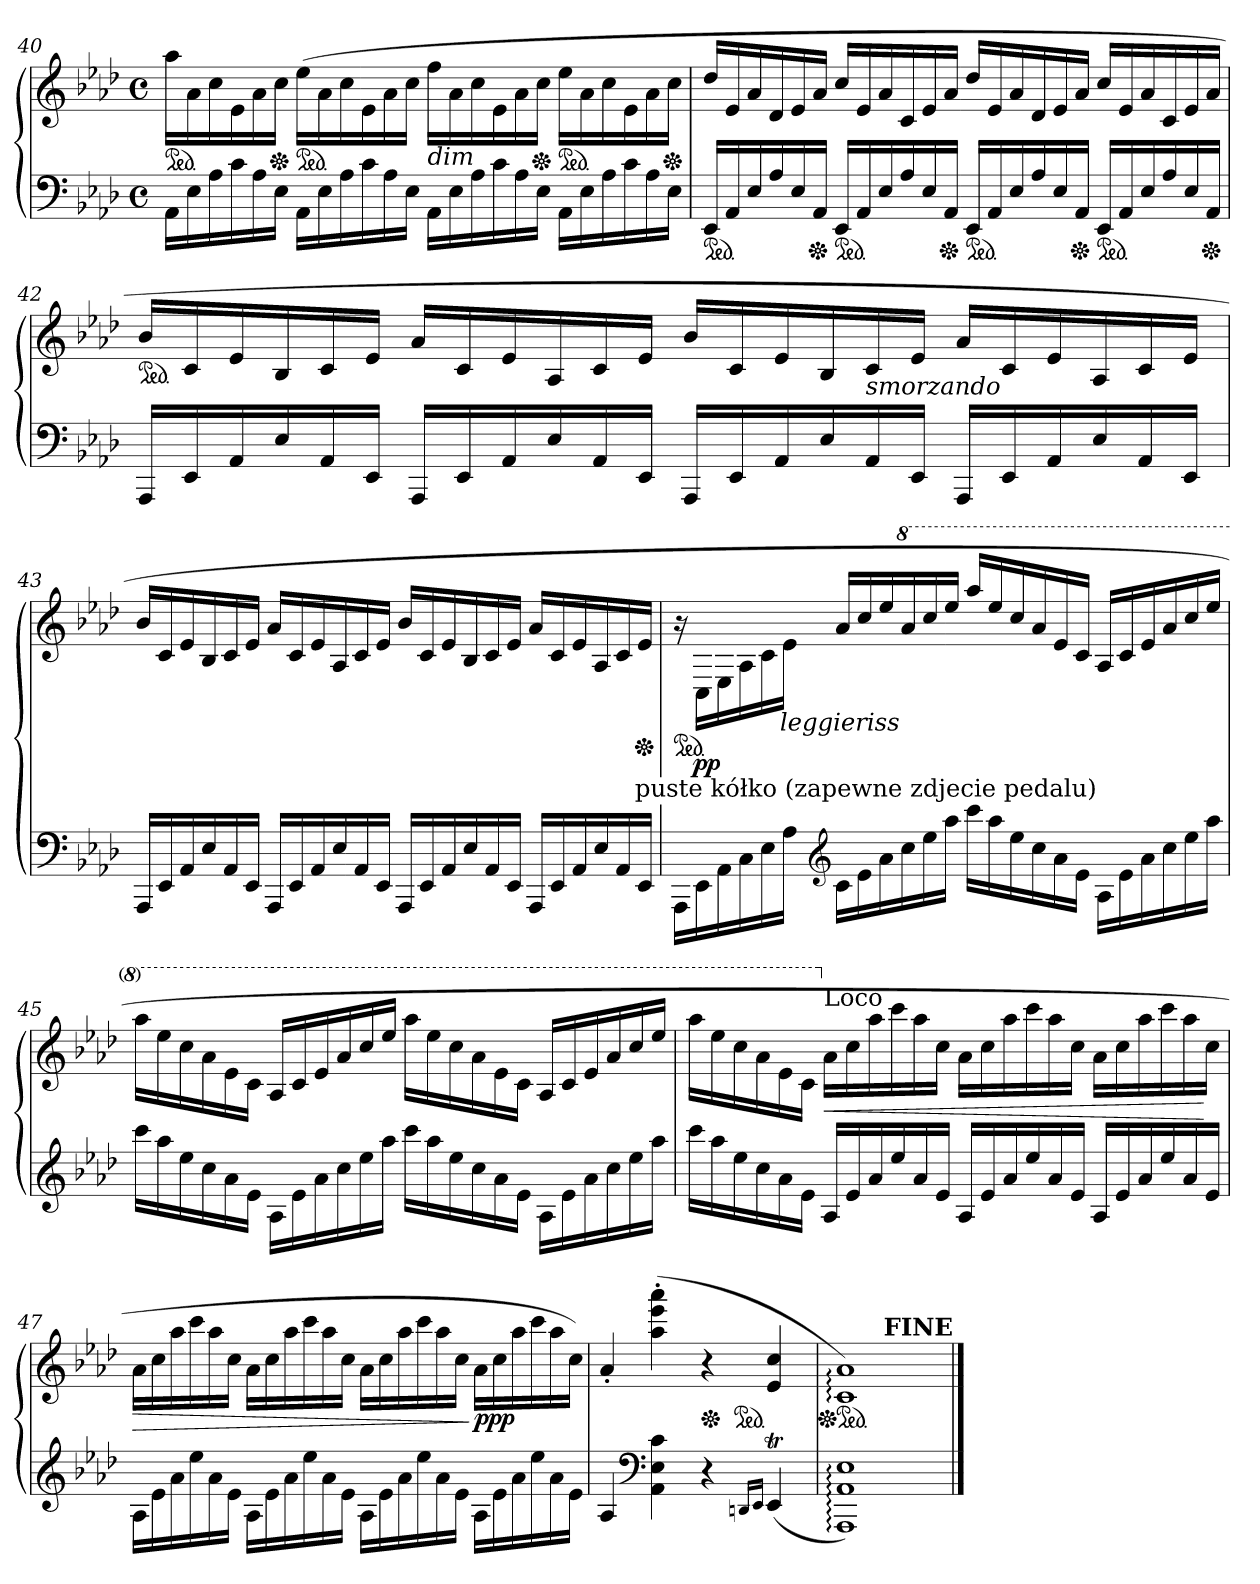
**kern	**kern	**dynam
*part1	*part1	*part1
*staff2	*staff1	*staff1/2
*clefF4	*clefG2	*
*k[b-e-a-d-]	*k[b-e-a-d-]	*
*M4/4	*M4/4	*
*met(c)	*met(c)	*
*Xtuplet	*Xtuplet	*
*	*ped	*
=40	=40	=40
24AA-!\LL	24aa-\LL	.
24E-!	24a-!	.
24A-!	24cc!	.
24c!	24e-!	.
24A-!	24a-!	.
*	*Xped	*
24E-!JJ	24cc!JJ	.
*	*ped	*
24AA-!\LL	(>24ee-\LL	.
24E-!	24a-!	.
24A-!	24cc!	.
24c!	24e-!	.
24A-!	24a-!	.
24E-!JJ	24cc!JJ	.
!	!LO:TX:c:i:t=dim	!
24AA-!\LL	24ff\LL	.
24E-!	24a-!	.
24A-!	24cc!	.
24c!	24e-!	.
24A-!	24a-!	.
*	*Xped	*
24E-!JJ	24cc!JJ	.
*	*ped	*
24AA-!\LL	24ee-\LL	.
24E-!	24a-!	.
24A-!	24cc!	.
24c!	24e-!	.
24A-!	24a-!	.
*	*Xped	*
24E-!JJ	24cc!JJ	.
=41	=41	=41
*ped	*	*
24EE-LL	24dd-LL	.
24AA-!	24e-!	.
24E-!	24a-!	.
24A-!	24d-!	.
24E-!	24e-!	.
*Xped	*	*
24AA-!JJ	24a-!JJ	.
*ped	*	*
24EE-!LL	24ccLL	.
24AA-!	24e-!	.
24E-!	24a-!	.
24A-!	24c!	.
24E-!	24e-!	.
*Xped	*	*
24AA-!JJ	24a-!JJ	.
*ped	*	*
24EE-!LL	24dd-LL	.
24AA-!	24e-!	.
24E-!	24a-!	.
24A-!	24d-!	.
24E-!	24e-!	.
*Xped	*	*
24AA-!JJ	24a-!JJ	.
*ped	*	*
24EE-!LL	24ccLL	.
24AA-!	24e-!	.
24E-!	24a-!	.
24A-!	24c!	.
24E-!	24e-!	.
*Xped	*	*
24AA-!JJ	24a-!JJ	.
=42	=42	=42
*	*ped	*
24AAA-LL	24b-LL	.
24EE-!	24c!	.
24AA-!	24e-!	.
24E-!	24B-	.
24AA-!	24c!	.
24EE-!JJ	24e-!JJ	.
24AAA-!LL	24a-LL	.
24EE-!	24c!	.
24AA-!	24e-!	.
24E-!	24A-	.
24AA-!	24c!	.
24EE-!JJ	24e-!JJ	.
24AAA-!LL	24b-LL	.
24EE-!	24c!	.
24AA-!	24e-!	.
24E-!	24B-	.
!	!LO:TX:b:i:t=smorzando	!
24AA-!	24c!	.
24EE-!JJ	24e-!JJ	.
24AAA-!LL	24a-LL	.
24EE-!	24c!	.
24AA-!	24e-!	.
24E-!	24A-	.
24AA-!	24c!	.
24EE-!JJ	24e-!JJ	.
=43	=43	=43
24AAA-LL	24b-LL	.
24EE-!	24c!	.
24AA-!	24e-!	.
24E-!	24B-	.
24AA-!	24c!	.
24EE-!JJ	24e-!JJ	.
24AAA-!LL	24a-LL	.
24EE-!	24c!	.
24AA-!	24e-!	.
24E-!	24A-	.
24AA-!	24c!	.
24EE-!JJ	24e-!JJ	.
24AAA-!LL	24b-LL	.
24EE-!	24c!	.
24AA-!	24e-!	.
24E-!	24B-	.
24AA-!	24c!	.
24EE-!JJ	24e-!JJ	.
24AAA-!LL	24a-LL	.
24EE-!	24c!	.
24AA-!	24e-!	.
24E-!	24A-	.
24AA-!	24c!	.
!LO:TX:a:t=puste kółko (zapewne zdjecie pedalu)	!	!
*	*Xped	*
24EE-!JJ	24e-!JJ	.
=44	=44	=44
*	*ped	*
24AAA-!\LL	24r	.
24EE-!	24C!\LL	pp
24AA-!	24E-!\	.
24C!	24A-!\	.
24E-!	24c!/	.
!	!LO:TX:b:i:t=leggieriss	!
24A-!JJ	24e-!/JJ	.
*clefG2	*	*
24c!\LL	24a-!/LL	.
24e-!	24cc!	.
24a-!	24ee-!	.
*	*8va	*
24cc!	24aa-!	.
24ee-!	24ccc!	.
24aa-!JJ	24eee-!JJ	.
24ccc\LL	24aaa-/LL	.
24aa-!	24eee-!	.
24ee-!	24ccc!	.
24cc!	24aa-!	.
24a-!	24ee-!	.
24e-!JJ	24cc!JJ	.
24A-\LL	24a-LL	.
24e-!	24cc!	.
24a-!	24ee-!	.
24cc!	24aa-!	.
24ee-!	24ccc!	.
24aa-!JJ	24eee-!JJ	.
=45	=45	=45
24ccc\LL	24aaa-LL	.
24aa-!	24eee-!	.
24ee-!	24ccc!	.
24cc!	24aa-!	.
24a-!	24ee-!	.
24e-!JJ	24cc!JJ	.
24A-\LL	24a-LL	.
24e-!	24cc!	.
24a-!	24ee-!	.
24cc!	24aa-!	.
24ee-!	24ccc!	.
24aa-!JJ	24eee-!JJ	.
24ccc\LL	24aaa-LL	.
24aa-!	24eee-!	.
24ee-!	24ccc!	.
24cc!	24aa-!	.
24a-!	24ee-!	.
24e-!JJ	24cc!JJ	.
24A-\LL	24a-LL	.
24e-!	24cc!	.
24a-!	24ee-!	.
24cc!	24aa-!	.
24ee-!	24ccc!	.
24aa-!JJ	24eee-!JJ	.
=46	=46	=46
24ccc\LL	24aaa-\LL	.
24aa-!	24eee-!	.
24ee-!	24ccc!	.
24cc!	24aa-!	.
24a-!	24ee-!	.
24e-!JJ	24cc!JJ	.
*	*X8va	*
!	!LO:TX:a:t=Loco	!
24A-LL	24a-\LL	<
24e-!	24cc!	.
24a-!	24aa-!	.
24ee-!	24ccc!	.
24a-!	24aa-!	.
24e-!JJ	24cc!JJ	.
24A-!LL	24a-!\LL	.
24e-!	24cc!	.
24a-!	24aa-!	.
24ee-!	24ccc!	.
24a-!	24aa-!	.
24e-!JJ	24cc!JJ	.
24A-!LL	24a-!\LL	.
24e-!	24cc!	.
24a-!	24aa-!	.
24ee-!	24ccc!	.
24a-!	24aa-!	.
24e-!JJ	24cc!JJ	[
=47	=47	=47
24A-!\LL	24a-!\LL	>
24e-!	24cc!	.
24a-!	24aa-!	.
24ee-!	24ccc!	.
24a-!	24aa-!	.
24e-!JJ	24cc!JJ	.
24A-!\LL	24a-!\LL	.
24e-!	24cc!	.
24a-!	24aa-!	.
24ee-!	24ccc!	.
24a-!	24aa-!	.
24e-!JJ	24cc!JJ	.
24A-!\LL	24a-!\LL	.
24e-!	24cc!	.
24a-!	24aa-!	.
24ee-!	24ccc!	.
24a-!	24aa-!	.
24e-!JJ	24cc!JJ	.
24A-!\LL	24a-!\LL	] ppp
24e-!	24cc!	.
24a-!	24aa-!	.
24ee-!	24ccc!	.
24a-!	24aa-!	.
24e-!JJ	24cc!JJ)	.
=48	=48	=48
*	*^	*
4A-	4a-'	2ryy	.
*clefF4	*	*	*
4AA- 4E- 4c	(4aa-' 4eee-' 4aaa-'	.	.
*	*Xped	*	*
4r	4r	8ryy	.
*	*ped	*	*
.	.	4.ryy	.
16qqDDn/LL	.	.	.
16qqEE-/JJ	.	.	.
(<4EE-T	4e- 4cc	.	.
*	*v	*v	*
=49	=49	=49
*	*Xped	*
*	*ped	*
1AAA-: 1AA-: 1E-:)	1c: 1a-:)	.
!	!LO:TX:a:B:t=FINE	!
==	==	==
*-	*-	*-
